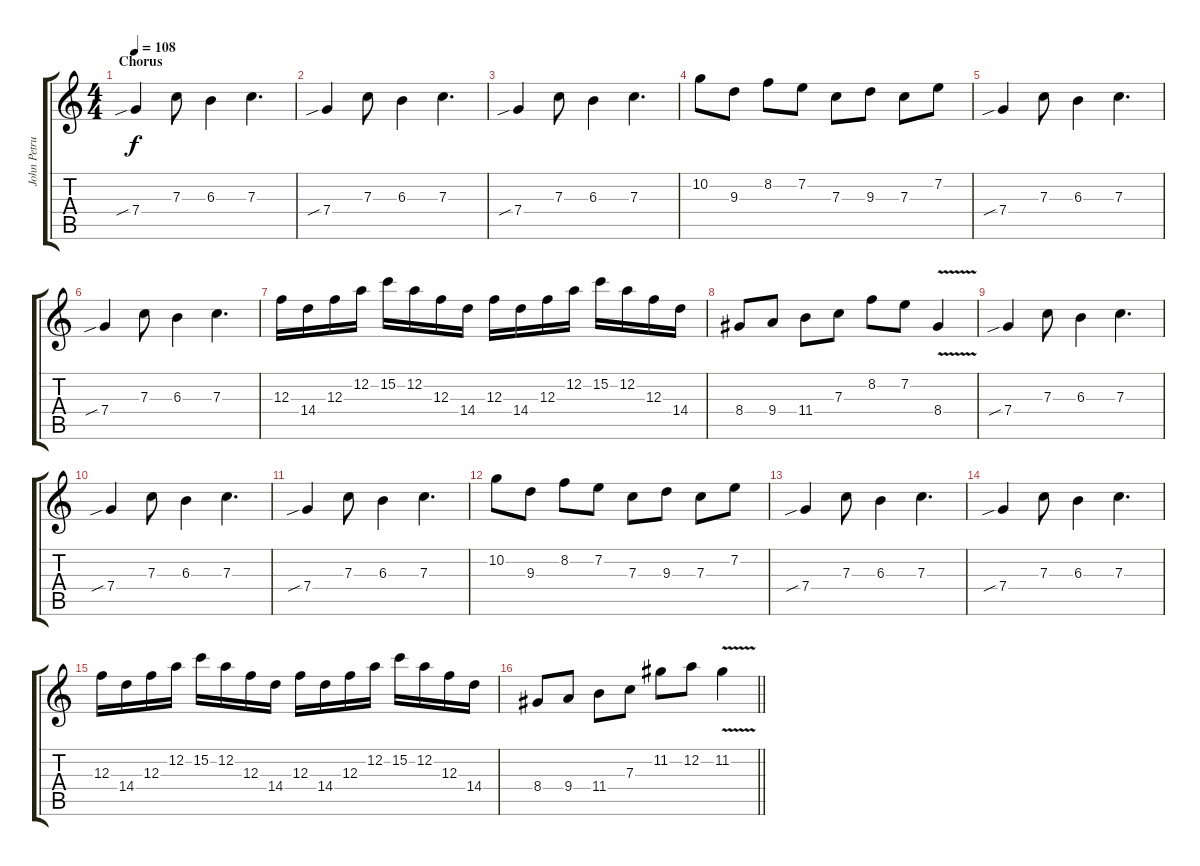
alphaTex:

\track ("John Petrucci Lead" "John Petru") {instrument electricguitarclean}
\staff {score tabs}
\tuning (D4 A3 F3 C3 G2 D2) {hide}
\ts (4 4)
\section ("" "Chorus")
\tempo 108
\clef g2
\ks c
7.4{sib}.4{dy f} 7.3.8 6.3.4 7.3.4{d} |
7.4{sib}.4 7.3.8 6.3.4 7.3.4{d} |
7.4{sib}.4 7.3.8 6.3.4 7.3.4{d} |
10.2.8 9.3.8 8.2.8 7.2.8 7.3.8 9.3.8 7.3.8 7.2.8 |
7.4{sib}.4 7.3.8 6.3.4 7.3.4{d} |
7.4{sib}.4 7.3.8 6.3.4 7.3.4{d} |
12.3.16 14.4.16 12.3.16 12.2.16 15.2.16 12.2.16 12.3.16 14.4.16 12.3.16 14.4.16 12.3.16 12.2.16 15.2.16 12.2.16 12.3.16 14.4.16 |
8.4.8 9.4.8 11.4.8 7.3.8 8.2.8 7.2.8 8.4{v}.4 |
7.4{sib}.4 7.3.8 6.3.4 7.3.4{d} |
7.4{sib}.4 7.3.8 6.3.4 7.3.4{d} |
7.4{sib}.4 7.3.8 6.3.4 7.3.4{d} |
10.2.8 9.3.8 8.2.8 7.2.8 7.3.8 9.3.8 7.3.8 7.2.8 |
7.4{sib}.4 7.3.8 6.3.4 7.3.4{d} |
7.4{sib}.4 7.3.8 6.3.4 7.3.4{d} |
12.3.16 14.4.16 12.3.16 12.2.16 15.2.16 12.2.16 12.3.16 14.4.16 12.3.16 14.4.16 12.3.16 12.2.16 15.2.16 12.2.16 12.3.16 14.4.16 |
\barLineRight lightlight
8.4.8 9.4.8 11.4.8 7.3.8 11.2.8 12.2.8 11.2{v}.4
